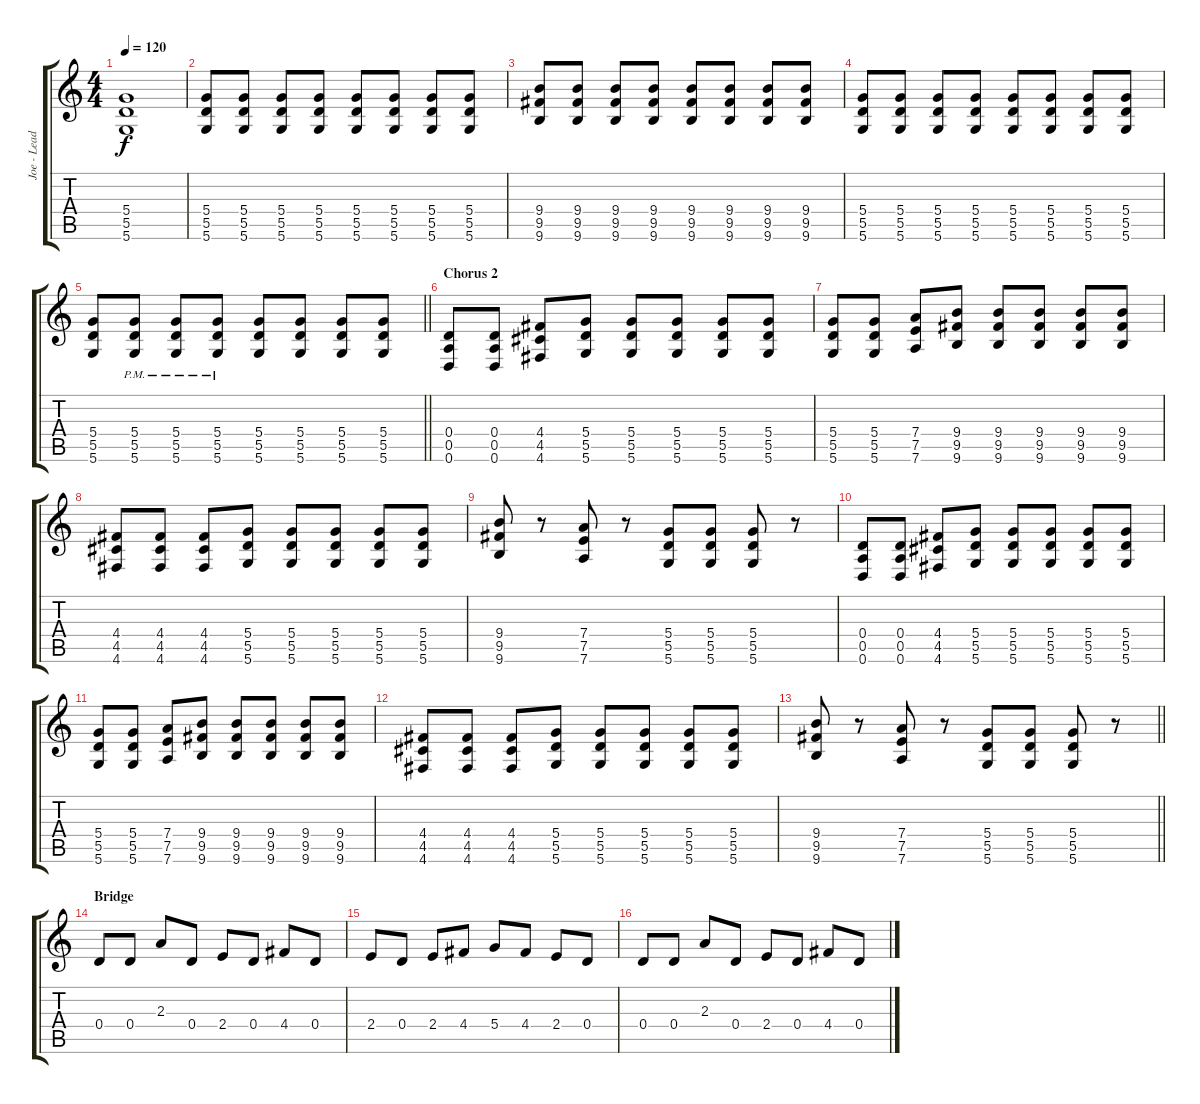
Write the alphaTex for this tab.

\track ("Joe - Lead" "Joe - Lead") {instrument distortionguitar}
\staff {score tabs}
\tuning (E4 B3 G3 D3 A2 D2) {hide}
\ts (4 4)
\tempo 120
\clef g2
\ks c
(5.4 5.5 5.6).1{dy f} |
(5.4 5.5 5.6).8 (5.4 5.5 5.6).8 (5.4 5.5 5.6).8 (5.4 5.5 5.6).8 (5.4 5.5 5.6).8 (5.4 5.5 5.6).8 (5.4 5.5 5.6).8 (5.4 5.5 5.6).8 |
(9.4 9.5 9.6).8 (9.4 9.5 9.6).8 (9.4 9.5 9.6).8 (9.4 9.5 9.6).8 (9.4 9.5 9.6).8 (9.4 9.5 9.6).8 (9.4 9.5 9.6).8 (9.4 9.5 9.6).8 |
(5.4 5.5 5.6).8 (5.4 5.5 5.6).8 (5.4 5.5 5.6).8 (5.4 5.5 5.6).8 (5.4 5.5 5.6).8 (5.4 5.5 5.6).8 (5.4 5.5 5.6).8 (5.4 5.5 5.6).8 |
\barLineRight lightlight
(5.4 5.5 5.6).8 (5.4{pm} 5.5{pm} 5.6{pm}).8 (5.4{pm} 5.5{pm} 5.6{pm}).8 (5.4{pm} 5.5{pm} 5.6{pm}).8 (5.4 5.5 5.6).8 (5.4 5.5 5.6).8 (5.4 5.5 5.6).8 (5.4 5.5 5.6).8 |
\section ("" "Chorus 2")
(0.4 0.5 0.6).8 (0.4 0.5 0.6).8 (4.4 4.5 4.6).8 (5.4 5.5 5.6).8 (5.4 5.5 5.6).8 (5.4 5.5 5.6).8 (5.4 5.5 5.6).8 (5.4 5.5 5.6).8 |
(5.4 5.5 5.6).8 (5.4 5.5 5.6).8 (7.4 7.5 7.6).8 (9.4 9.5 9.6).8 (9.4 9.5 9.6).8 (9.4 9.5 9.6).8 (9.4 9.5 9.6).8 (9.4 9.5 9.6).8 |
(4.4 4.5 4.6).8 (4.4 4.5 4.6).8 (4.4 4.5 4.6).8 (5.4 5.5 5.6).8 (5.4 5.5 5.6).8 (5.4 5.5 5.6).8 (5.4 5.5 5.6).8 (5.4 5.5 5.6).8 |
(9.4 9.5 9.6).8 r.8 (7.4 7.5 7.6).8 r.8 (5.4 5.5 5.6).8 (5.4 5.5 5.6).8 (5.4 5.5 5.6).8 r.8 |
(0.4 0.5 0.6).8 (0.4 0.5 0.6).8 (4.4 4.5 4.6).8 (5.4 5.5 5.6).8 (5.4 5.5 5.6).8 (5.4 5.5 5.6).8 (5.4 5.5 5.6).8 (5.4 5.5 5.6).8 |
(5.4 5.5 5.6).8 (5.4 5.5 5.6).8 (7.4 7.5 7.6).8 (9.4 9.5 9.6).8 (9.4 9.5 9.6).8 (9.4 9.5 9.6).8 (9.4 9.5 9.6).8 (9.4 9.5 9.6).8 |
(4.4 4.5 4.6).8 (4.4 4.5 4.6).8 (4.4 4.5 4.6).8 (5.4 5.5 5.6).8 (5.4 5.5 5.6).8 (5.4 5.5 5.6).8 (5.4 5.5 5.6).8 (5.4 5.5 5.6).8 |
\barLineRight lightlight
(9.4 9.5 9.6).8 r.8 (7.4 7.5 7.6).8 r.8 (5.4 5.5 5.6).8 (5.4 5.5 5.6).8 (5.4 5.5 5.6).8 r.8 |
\section ("" "Bridge")
0.4.8 0.4.8 2.3.8 0.4.8 2.4.8 0.4.8 4.4.8 0.4.8 |
2.4.8 0.4.8 2.4.8 4.4.8 5.4.8 4.4.8 2.4.8 0.4.8 |
0.4.8 0.4.8 2.3.8 0.4.8 2.4.8 0.4.8 4.4.8 0.4.8
